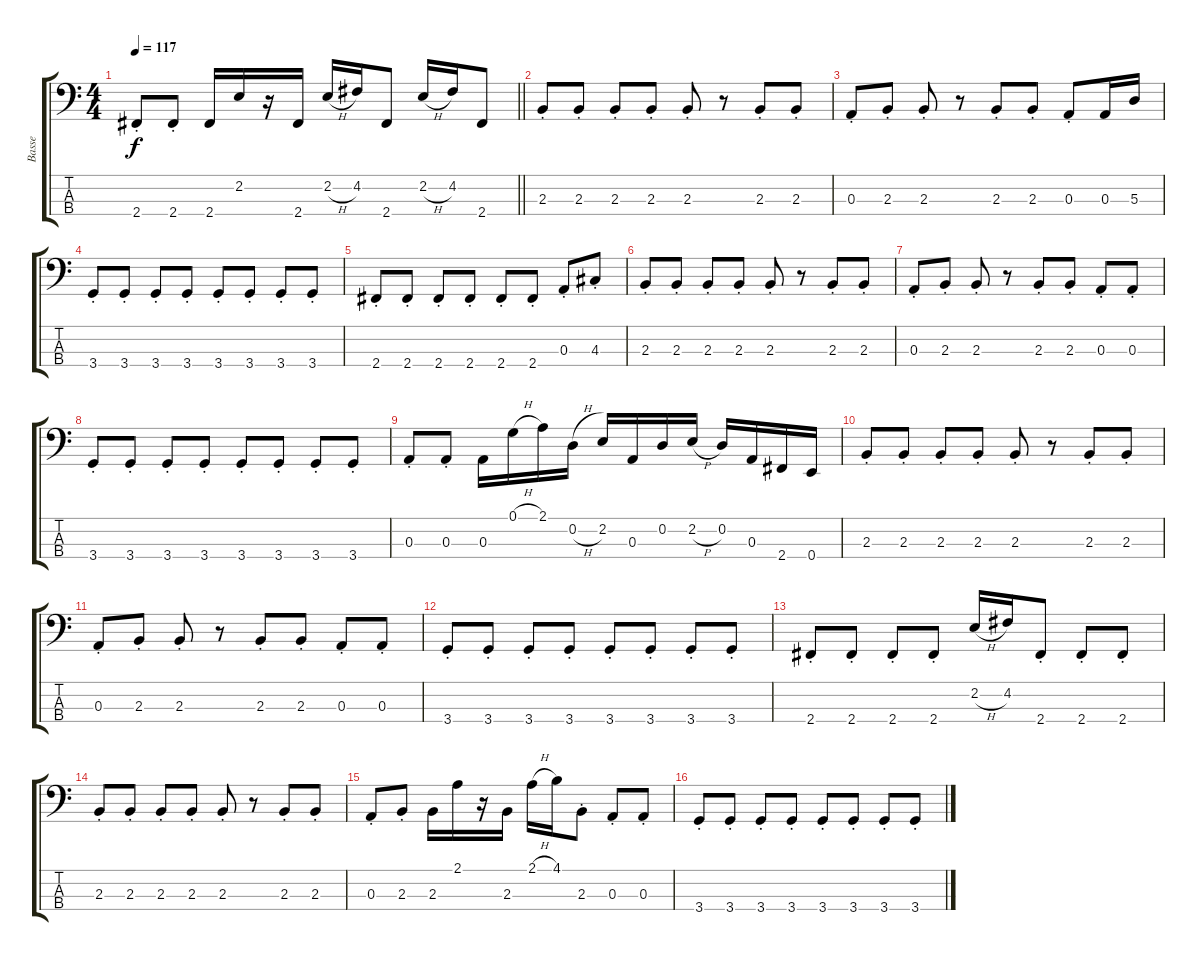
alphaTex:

\track ("Basse" "Basse") {instrument electricbassfinger}
\staff {score tabs}
\tuning (G2 D2 A1 E1) {hide}
\ts (4 4)
\tempo 117
\clef f4
\barLineRight lightlight
\ks c
2.4{st}.8{dy f} 2.4{st}.8 2.4.16 2.2.16 r.16 2.4.16 2.2{h}.16 4.2.16 2.4.8 2.2{h}.16 4.2.16 2.4.8 |
2.3{st}.8 2.3{st}.8 2.3{st}.8 2.3{st}.8 2.3{st}.8 r.8 2.3{st}.8 2.3{st}.8 |
0.3{st}.8 2.3{st}.8 2.3{st}.8 r.8 2.3{st}.8 2.3{st}.8 0.3{st}.8 0.3.16 5.3.16 |
3.4{st}.8 3.4{st}.8 3.4{st}.8 3.4{st}.8 3.4{st}.8 3.4{st}.8 3.4{st}.8 3.4{st}.8 |
2.4{st}.8 2.4{st}.8 2.4{st}.8 2.4{st}.8 2.4{st}.8 2.4{st}.8 0.3{st}.8 4.3{st}.8 |
2.3{st}.8 2.3{st}.8 2.3{st}.8 2.3{st}.8 2.3{st}.8 r.8 2.3{st}.8 2.3{st}.8 |
0.3{st}.8 2.3{st}.8 2.3{st}.8 r.8 2.3{st}.8 2.3{st}.8 0.3{st}.8 0.3{st}.8 |
3.4{st}.8 3.4{st}.8 3.4{st}.8 3.4{st}.8 3.4{st}.8 3.4{st}.8 3.4{st}.8 3.4{st}.8 |
0.3{st}.8 0.3{st}.8 0.3.16 0.1{h}.16 2.1.16 0.2{h}.16 2.2.16 0.3.16 0.2.16 2.2{h}.16 0.2.16 0.3.16 2.4.16 0.4.16 |
2.3{st}.8 2.3{st}.8 2.3{st}.8 2.3{st}.8 2.3{st}.8 r.8 2.3{st}.8 2.3{st}.8 |
0.3{st}.8 2.3{st}.8 2.3{st}.8 r.8 2.3{st}.8 2.3{st}.8 0.3{st}.8 0.3{st}.8 |
3.4{st}.8 3.4{st}.8 3.4{st}.8 3.4{st}.8 3.4{st}.8 3.4{st}.8 3.4{st}.8 3.4{st}.8 |
2.4{st}.8 2.4{st}.8 2.4{st}.8 2.4{st}.8 2.2{h}.16 4.2.16 2.4{st}.8 2.4{st}.8 2.4{st}.8 |
2.3{st}.8 2.3{st}.8 2.3{st}.8 2.3{st}.8 2.3{st}.8 r.8 2.3{st}.8 2.3{st}.8 |
0.3{st}.8 2.3{st}.8 2.3.16 2.1.16 r.16 2.3.16 2.1{h}.16 4.1.16 2.3{st}.8 0.3{st}.8 0.3{st}.8 |
3.4{st}.8 3.4{st}.8 3.4{st}.8 3.4{st}.8 3.4{st}.8 3.4{st}.8 3.4{st}.8 3.4{st}.8
